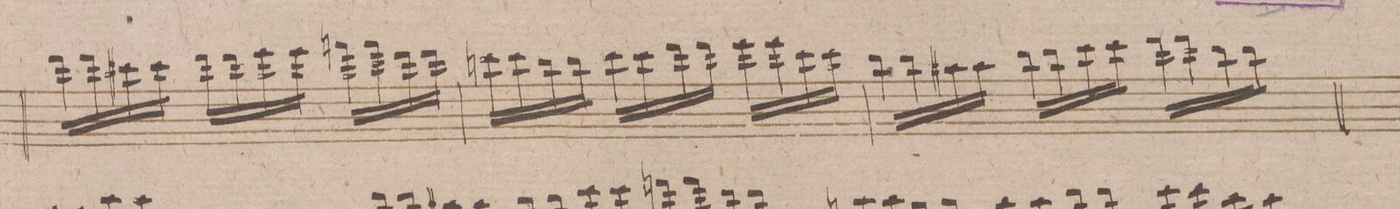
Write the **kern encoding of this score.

**kern	**dynam
*I"Violino 1mo	*
*clefG2	*
*k[f#]	*
*met(c|)	*
*M3/4	*
16ddd\LL	.
16ddd\	.
*16\left	*
16ccc#X\	.
16ccc#\JJ	.
*16\right	*
16ddd\LL	.
16ddd\	.
*16\left	*
16eee\	.
16eee\JJ	.
*16\right	*
16fffn\LL	.
16fff\	.
16ddd\	.
16ddd\JJ	.
=203	=203
*16\left	*
16cccn\LL	.
16ccc\	.
*16\right	*
16bb\	.
16bb\JJ	.
*16\left	*
16ccc\LL	.
16ccc\	.
*16\right	*
16ddd\	.
16ddd\JJ	.
*left	*
16eee\LL	.
16eee\	.
16ccc\	.
16ccc\JJ	.
=204	=204
*16\right	*
16bb\LL	.
16bb\	.
*16\left	*
16aa#X\	.
16aa#\JJ	.
*16\right	*
16bb\LL	.
16bb\	.
*16\left	*
16ccc\	.
16ccc\JJ	.
*16\right	*
16ddd\LL	.
16ddd\	.
16bb\	.
16bb\JJ	.
=205	=205
*-	*-
